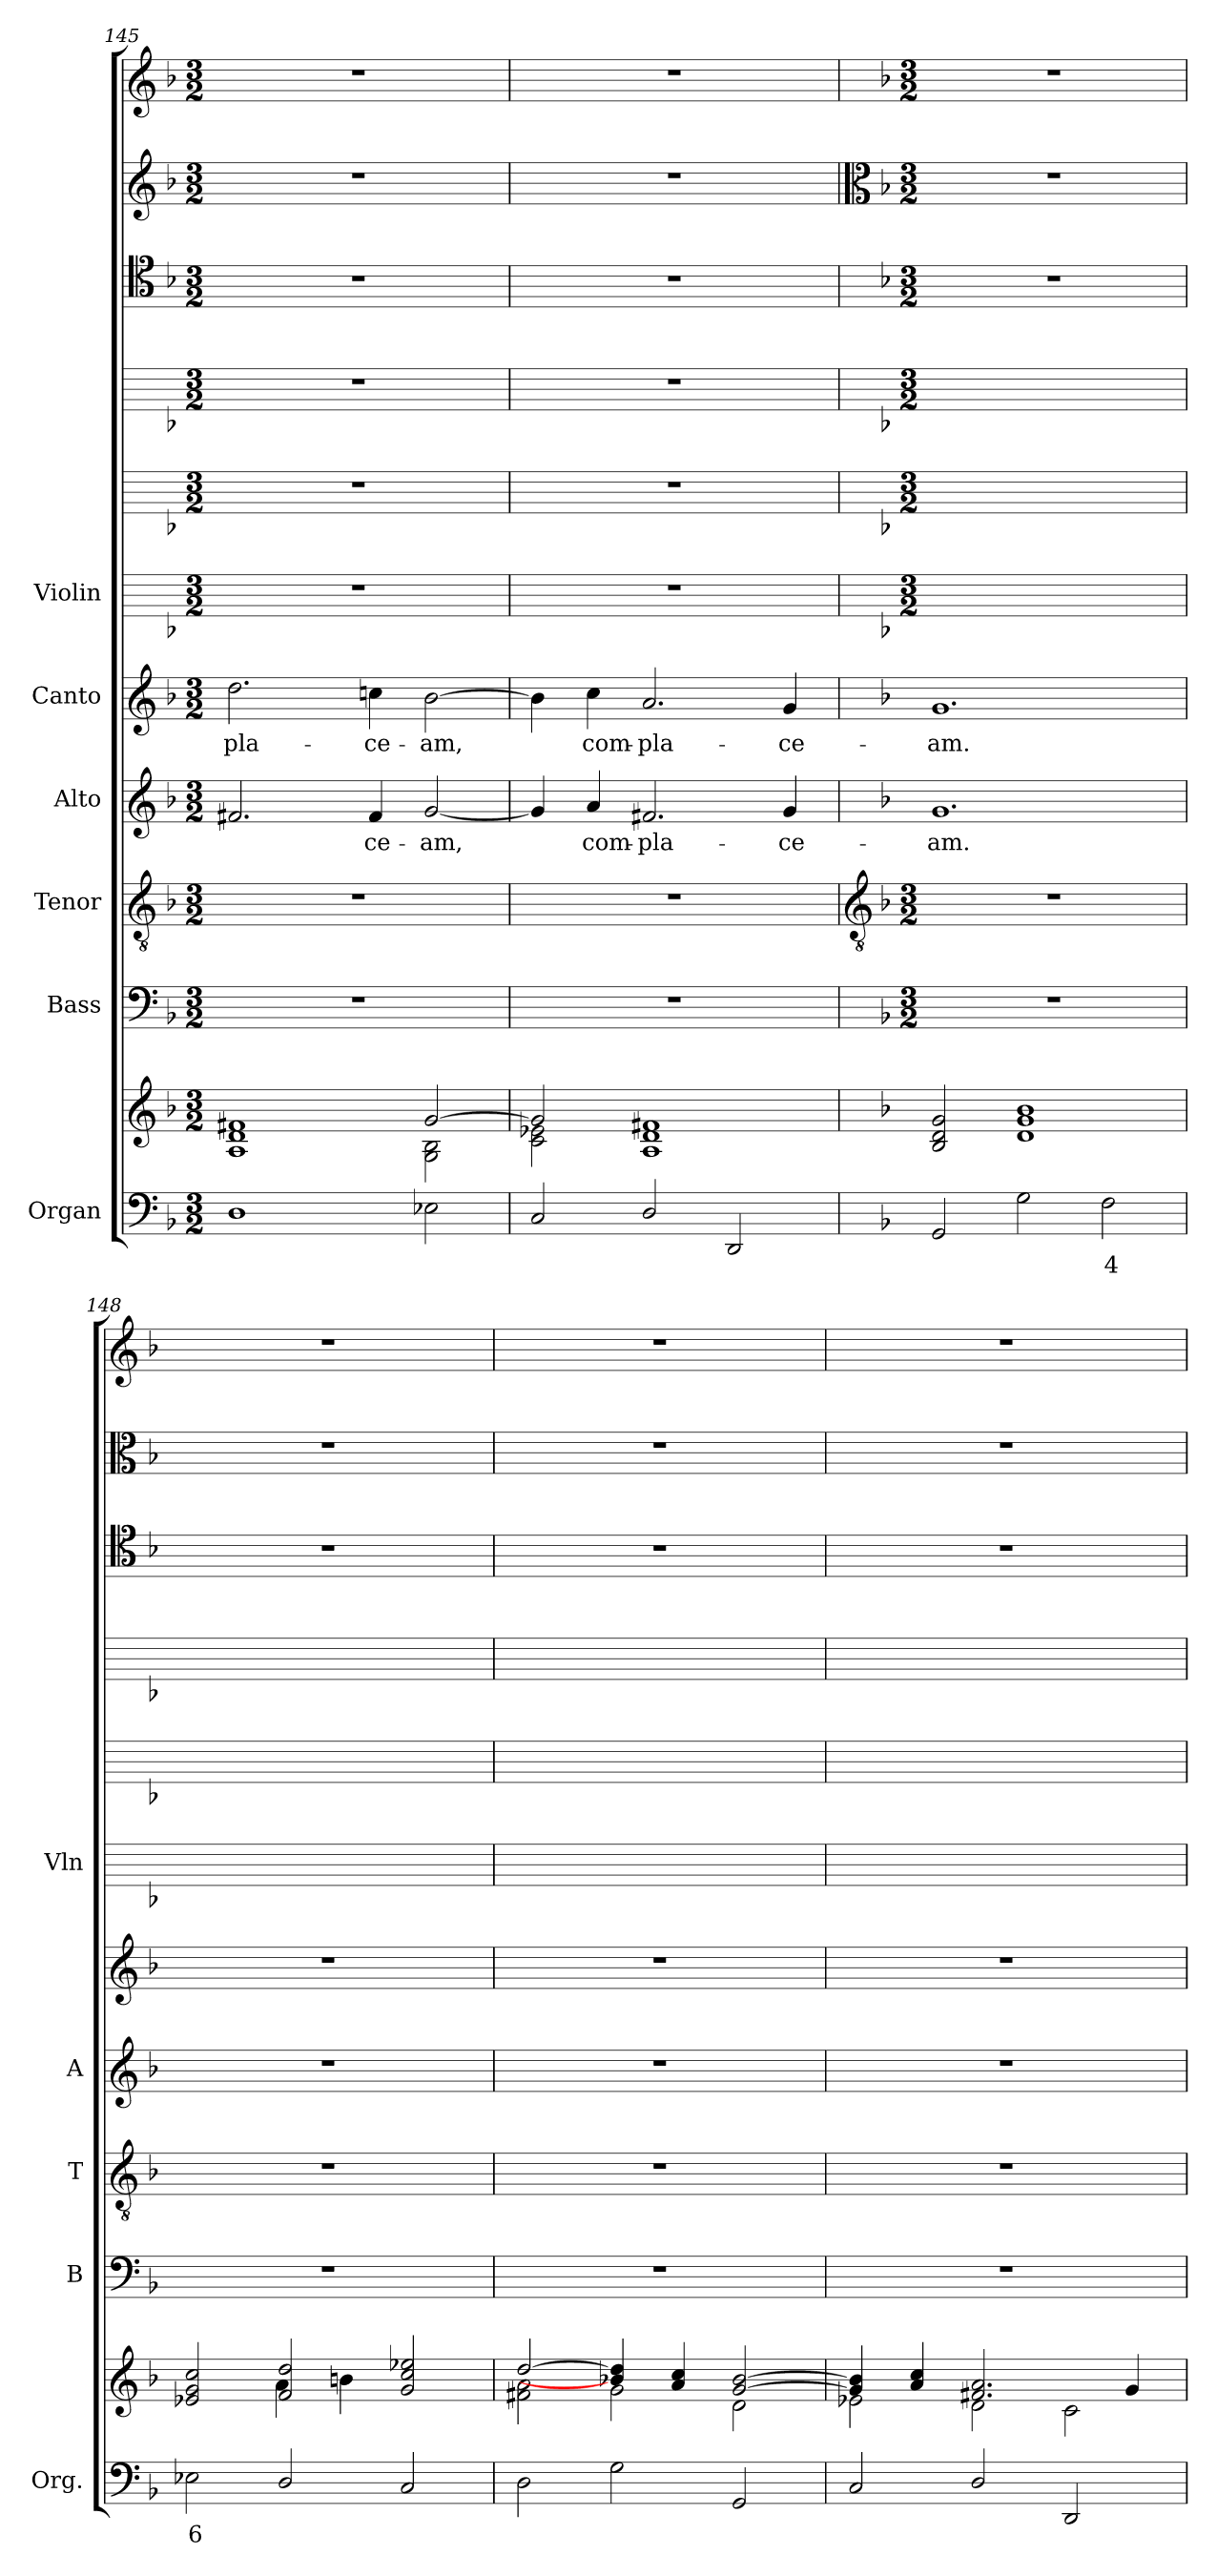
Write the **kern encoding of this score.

**kern	**text	**kern	**kern	**kern	**kern	**text	**kern	**text	**kern	**kern	**kern	**kern	**kern	**kern
*part6	*part6	*part6	*part5	*part4	*part3	*part3	*part2	*part2	*part1	*part1	*part1	*part1	*part1	*part1
*staff12	*staff12	*staff11	*staff10	*staff9	*staff8	*staff8	*staff7	*staff7	*staff6	*staff5	*staff4	*staff3	*staff2	*staff1
*I"Organ	*	*	*I"Bass	*I"Tenor	*I"Alto	*	*I"Canto	*	*I"Violin	*	*	*	*	*
*I'Org.	*	*	*I'B	*I'T	*I'A	*	*	*	*I'Vln	*	*	*	*	*
*clefF4	*	*clefG2	*clefF4	*clefGv2	*clefG2	*	*clefG2	*	*	*	*	*clefC4	*clefG2	*clefG2
*k[b-]	*	*k[b-]	*k[b-]	*k[b-]	*k[b-]	*	*k[b-]	*	*k[b-]	*k[b-]	*k[b-]	*k[b-]	*k[b-]	*k[b-]
*F:	*	*F:	*F:	*F:	*F:	*	*F:	*	*F:	*F:	*F:	*F:	*F:	*F:
*M3/2	*	*M3/2	*M3/2	*M3/2	*M3/2	*	*M3/2	*	*M3/2	*M3/2	*M3/2	*M3/2	*M3/2	*M3/2
=145	=145	=145	=145	=145	=145	=145	=145	=145	=145	=145	=145	=145	=145	=145
*	*	*^	*	*	*	*	*	*	*	*	*	*	*	*
*	*	*	*^	*	*	*	*	*	*	*	*	*	*	*	*
!	!	!	!	!	!	!	!	!	!	!LO:LY:b	!	!	!	!	!	!
1D	.	1A/ 1d/ 1f#X/	2ryy	1.ryy	1.r	1.r	2.f#X	.	2.dd	-pla-	1.r	1.r	1.r	1.r	1.r	1.r
.	.	.	2ryy	.	.	.	.	.	.	.	.	.	.	.	.	.
!	!	!	!	!	!	!	!	!LO:LY:b	!	!LO:LY:b	!	!	!	!	!	!
.	.	.	.	.	.	.	4f#	ce-	4ccn	-ce-	.	.	.	.	.	.
!	!	!	!	!	!	!	!	!LO:LY:b	!	!LO:LY:b	!	!	!	!	!	!
2E-X	.	[2g/	2G\ 2B-\	.	.	.	[2g	-am,	[2b-	-am,	.	.	.	.	.	.
=146	=146	=146	=146	=146	=146	=146	=146	=146	=146	=146	=146	=146	=146	=146	=146	=146
2C	.	2g/]	2c\ 2e-X\	1.ryy	1.r	1.r	4g]	.	4b-]	.	1.r	1.r	1.r	1.r	1.r	1.r
!	!	!	!	!	!	!	!	!LO:LY:b	!	!LO:LY:b	!	!	!	!	!	!
.	.	.	.	.	.	.	4a	com-	4cc	com-	.	.	.	.	.	.
!	!	!	!	!	!	!	!	!LO:LY:b	!	!LO:LY:b	!	!	!	!	!	!
2D/	.	1A/ 1d/ 1f#X/	2ryy	.	.	.	2.f#X	-pla-	2.a	-pla-	.	.	.	.	.	.
2DD	.	.	2ryy	.	.	.	.	.	.	.	.	.	.	.	.	.
!	!	!	!	!	!	!	!	!LO:LY:b	!	!LO:LY:b	!	!	!	!	!	!
.	.	.	.	.	.	.	4g	-ce-	4g/	-ce-	.	.	.	.	.	.
!!LO:LB:g=z
=147	=147	=147	=147	=147	=147	=147	=147	=147	=147	=147	=147	=147	=147	=147	=147	=147
*	*	*	*	*	*	*clefGv2	*	*	*	*	*	*	*	*	*clefC3	*
*	*	*	*	*	*k[b-]	*k[b-]	*	*	*	*	*k[b-]	*k[b-]	*k[b-]	*k[b-]	*k[b-]	*k[b-]
*	*	*	*	*	*F:	*F:	*	*	*	*	*F:	*F:	*F:	*F:	*F:	*F:
*	*	*	*	*	*M3/2	*M3/2	*	*	*	*	*M3/2	*M3/2	*M3/2	*M3/2	*M3/2	*M3/2
!	!	!	!LO:N:vis=1	!	!LO:N:vis=1	!LO:N:vis=1	!	!LO:LY:b	!	!LO:LY:b	!	!	!	!LO:N:vis=1	!LO:N:vis=1	!LO:N:vis=1
2GG	.	2B-/ 2d/ 2g/	1.ryy	1.ryy	1.r	1.r	1.g	-am.	1.g	-am.	1.ryy	1.ryy	1.ryy	1.r	1.r	1.r
2G	.	1d/ 1g/ 1b-/	.	.	.	.	.	.	.	.	.	.	.	.	.	.
!	!LO:LY:b	!	!	!	!	!	!	!	!	!	!	!	!	!	!	!
2F	4	.	.	.	.	.	.	.	.	.	.	.	.	.	.	.
=148	=148	=148	=148	=148	=148	=148	=148	=148	=148	=148	=148	=148	=148	=148	=148	=148
!	!LO:LY:b	!	!	!	!LO:N:vis=1	!LO:N:vis=1	!LO:N:vis=1	!	!LO:N:vis=1	!	!	!	!	!LO:N:vis=1	!LO:N:vis=1	!LO:N:vis=1
2E-X	6	2e-X/ 2g/ 2cc/	2ryy	1.ryy	1.r	1.r	1.r	.	1.r	.	1.ryy	1.ryy	1.ryy	1.r	1.r	1.r
2D/	.	2f/ 2dd/	4a\	.	.	.	.	.	.	.	.	.	.	.	.	.
.	.	.	4bn\	.	.	.	.	.	.	.	.	.	.	.	.	.
2C	.	2g/ 2cc/ 2ee-X/	2ryy	.	.	.	.	.	.	.	.	.	.	.	.	.
=149	=149	=149	=149	=149	=149	=149	=149	=149	=149	=149	=149	=149	=149	=149	=149	=149
!	!	!	!	!	!LO:N:vis=1	!LO:N:vis=1	!LO:N:vis=1	!	!LO:N:vis=1	!	!	!	!	!LO:N:vis=1	!LO:N:vis=1	!LO:N:vis=1
2D	.	[2dd/	2f#X\ 2a\	1.ryy	1.r	1.r	1.r	.	1.r	.	1.ryy	1.ryy	1.ryy	1.r	1.r	1.r
2G	.	4b-X/] 4dd/]	2g\	.	.	.	.	.	.	.	.	.	.	.	.	.
.	.	4a/ 4cc/	.	.	.	.	.	.	.	.	.	.	.	.	.	.
2GG	.	[2g/ [2b-/	2d\	.	.	.	.	.	.	.	.	.	.	.	.	.
=150	=150	=150	=150	=150	=150	=150	=150	=150	=150	=150	=150	=150	=150	=150	=150	=150
!	!	!	!	!	!LO:N:vis=1	!LO:N:vis=1	!LO:N:vis=1	!	!LO:N:vis=1	!	!	!	!	!LO:N:vis=1	!LO:N:vis=1	!LO:N:vis=1
2C	.	4g/] 4b-/]	2e-X\	1.ryy	1.r	1.r	1.r	.	1.r	.	1.ryy	1.ryy	1.ryy	1.r	1.r	1.r
.	.	4a/ 4cc/	.	.	.	.	.	.	.	.	.	.	.	.	.	.
2D/	.	2.f#X/ 2.a/	2d\	.	.	.	.	.	.	.	.	.	.	.	.	.
2DD	.	.	2c\	.	.	.	.	.	.	.	.	.	.	.	.	.
.	.	4g/	.	.	.	.	.	.	.	.	.	.	.	.	.	.
*	*	*v	*v	*v	*	*	*	*	*	*	*	*	*	*	*	*
=	=	=	=	=	=	=	=	=	=	=	=	=	=	=
*-	*-	*-	*-	*-	*-	*-	*-	*-	*-	*-	*-	*-	*-	*-
